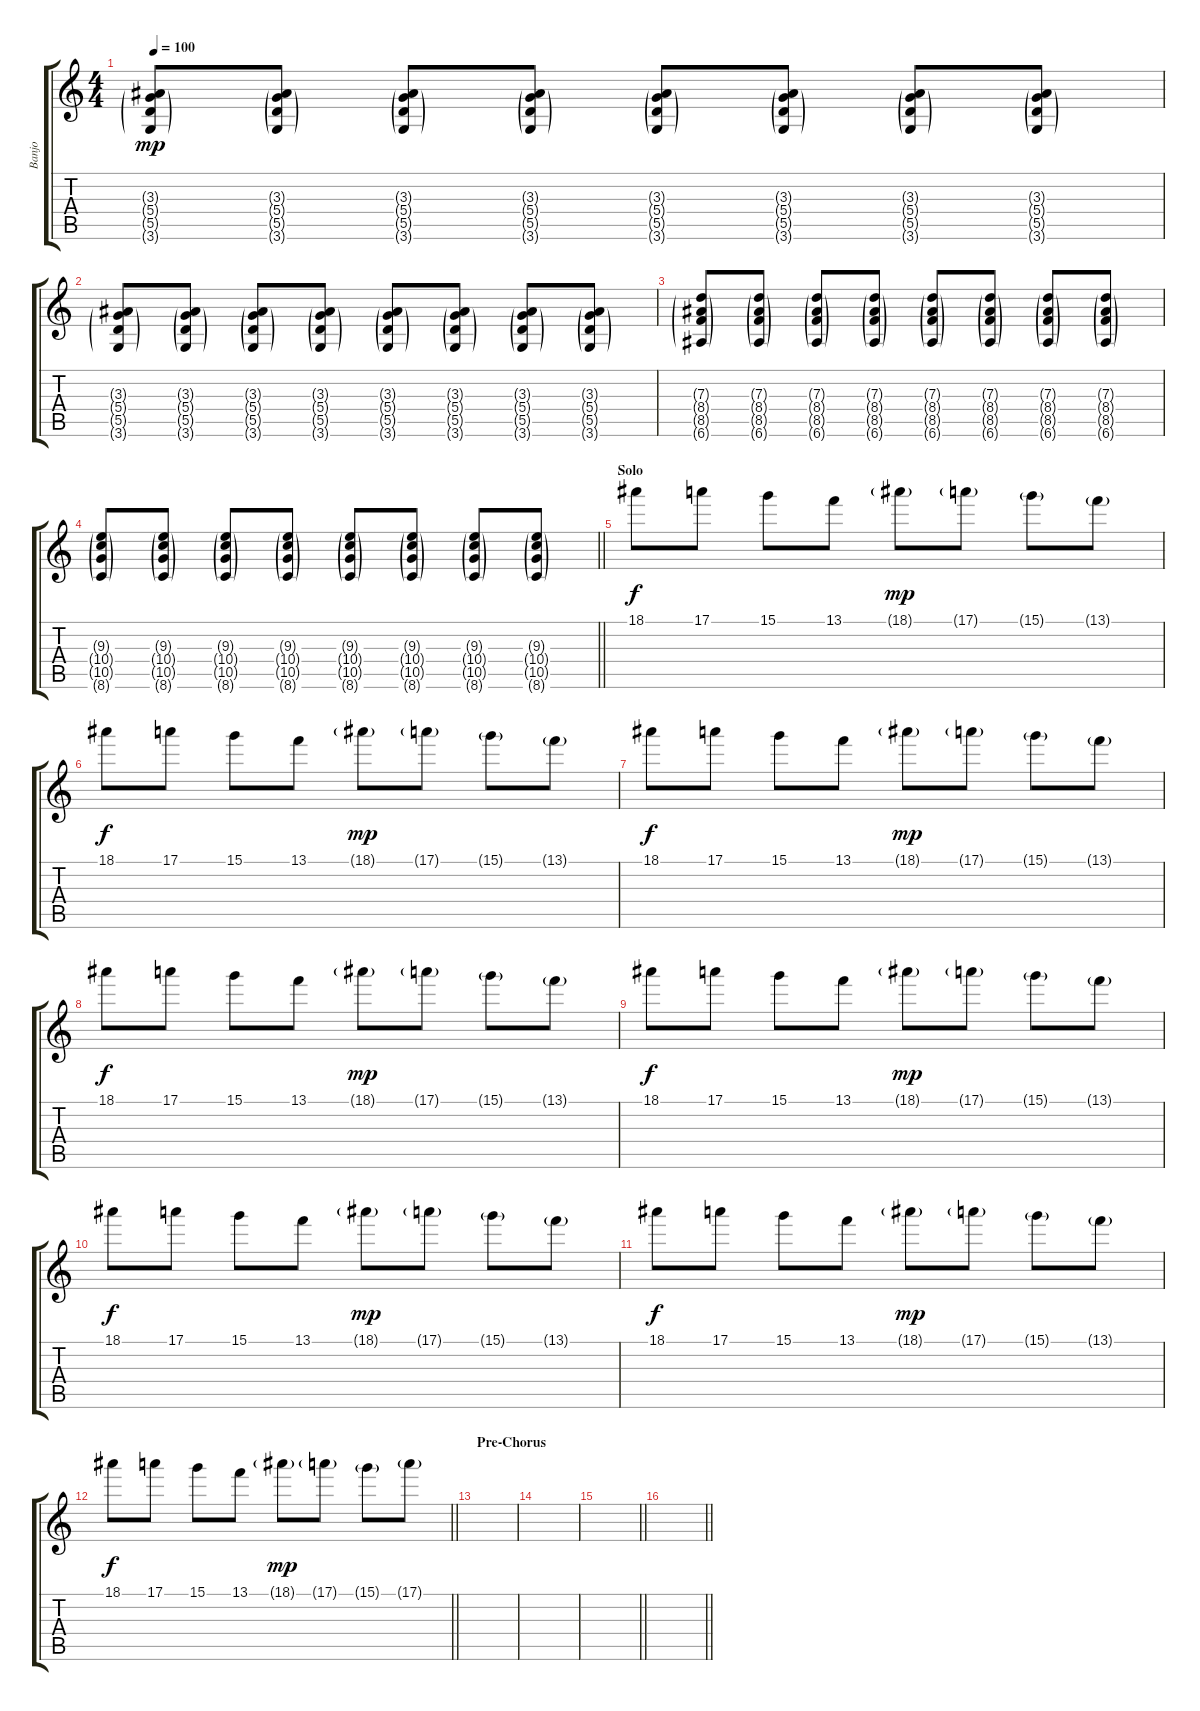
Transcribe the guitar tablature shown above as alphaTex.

\track ("Banjo" "Banjo") {instrument banjo}
\staff {score tabs}
\tuning (E4 B3 G3 D3 A2 E2) {hide}
\displaytranspose 12
\ts (4 4)
\tempo 100
\clef g2
\ks c
(3.3{g} 5.4{g} 5.5{g} 3.6{g}).8{dy mp} (3.3{g} 5.4{g} 5.5{g} 3.6{g}).8 (3.3{g} 5.4{g} 5.5{g} 3.6{g}).8 (3.3{g} 5.4{g} 5.5{g} 3.6{g}).8 (3.3{g} 5.4{g} 5.5{g} 3.6{g}).8 (3.3{g} 5.4{g} 5.5{g} 3.6{g}).8 (3.3{g} 5.4{g} 5.5{g} 3.6{g}).8 (3.3{g} 5.4{g} 5.5{g} 3.6{g}).8 |
(3.3{g} 5.4{g} 5.5{g} 3.6{g}).8 (3.3{g} 5.4{g} 5.5{g} 3.6{g}).8 (3.3{g} 5.4{g} 5.5{g} 3.6{g}).8 (3.3{g} 5.4{g} 5.5{g} 3.6{g}).8 (3.3{g} 5.4{g} 5.5{g} 3.6{g}).8 (3.3{g} 5.4{g} 5.5{g} 3.6{g}).8 (3.3{g} 5.4{g} 5.5{g} 3.6{g}).8 (3.3{g} 5.4{g} 5.5{g} 3.6{g}).8 |
(7.3{g} 8.4{g} 8.5{g} 6.6{g}).8 (7.3{g} 8.4{g} 8.5{g} 6.6{g}).8 (7.3{g} 8.4{g} 8.5{g} 6.6{g}).8 (7.3{g} 8.4{g} 8.5{g} 6.6{g}).8 (7.3{g} 8.4{g} 8.5{g} 6.6{g}).8 (7.3{g} 8.4{g} 8.5{g} 6.6{g}).8 (7.3{g} 8.4{g} 8.5{g} 6.6{g}).8 (7.3{g} 8.4{g} 8.5{g} 6.6{g}).8 |
\barLineRight lightlight
(9.3{g} 10.4{g} 10.5{g} 8.6{g}).8 (9.3{g} 10.4{g} 10.5{g} 8.6{g}).8 (9.3{g} 10.4{g} 10.5{g} 8.6{g}).8 (9.3{g} 10.4{g} 10.5{g} 8.6{g}).8 (9.3{g} 10.4{g} 10.5{g} 8.6{g}).8 (9.3{g} 10.4{g} 10.5{g} 8.6{g}).8 (9.3{g} 10.4{g} 10.5{g} 8.6{g}).8 (9.3{g} 10.4{g} 10.5{g} 8.6{g}).8 |
\section ("" "Solo")
18.1.8{dy f volume 10} 17.1.8 15.1.8 13.1.8 18.1{g}.8{dy mp} 17.1{g}.8 15.1{g}.8 13.1{g}.8 |
18.1.8{dy f} 17.1.8 15.1.8 13.1.8 18.1{g}.8{dy mp} 17.1{g}.8 15.1{g}.8 13.1{g}.8 |
18.1.8{dy f} 17.1.8 15.1.8 13.1.8 18.1{g}.8{dy mp} 17.1{g}.8 15.1{g}.8 13.1{g}.8 |
18.1.8{dy f} 17.1.8 15.1.8 13.1.8 18.1{g}.8{dy mp} 17.1{g}.8 15.1{g}.8 13.1{g}.8 |
18.1.8{dy f} 17.1.8 15.1.8 13.1.8 18.1{g}.8{dy mp} 17.1{g}.8 15.1{g}.8 13.1{g}.8 |
18.1.8{dy f} 17.1.8 15.1.8 13.1.8 18.1{g}.8{dy mp} 17.1{g}.8 15.1{g}.8 13.1{g}.8 |
18.1.8{dy f} 17.1.8 15.1.8 13.1.8 18.1{g}.8{dy mp} 17.1{g}.8 15.1{g}.8 13.1{g}.8 |
\barLineRight lightlight
18.1.8{dy f} 17.1.8 15.1.8 13.1.8 18.1{g}.8{dy mp} 17.1{g}.8 15.1{g}.8 17.1{g}.8 |
\section ("" "Pre-Chorus")
|
|
\barLineRight lightlight
|
\barLineRight lightlight
